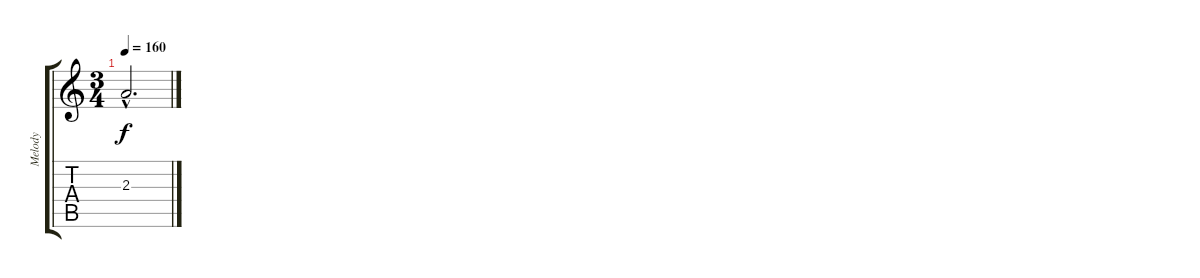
\track ("Melody" "Melody") {instrument acousticguitarnylon}
\staff {score tabs}
\tuning (E4 B3 G3 D3 A2 E2) {hide}
\ts (3 4)
\tempo 160
\clef g2
\ks c
2.3{hac t}.2{d dy f}
